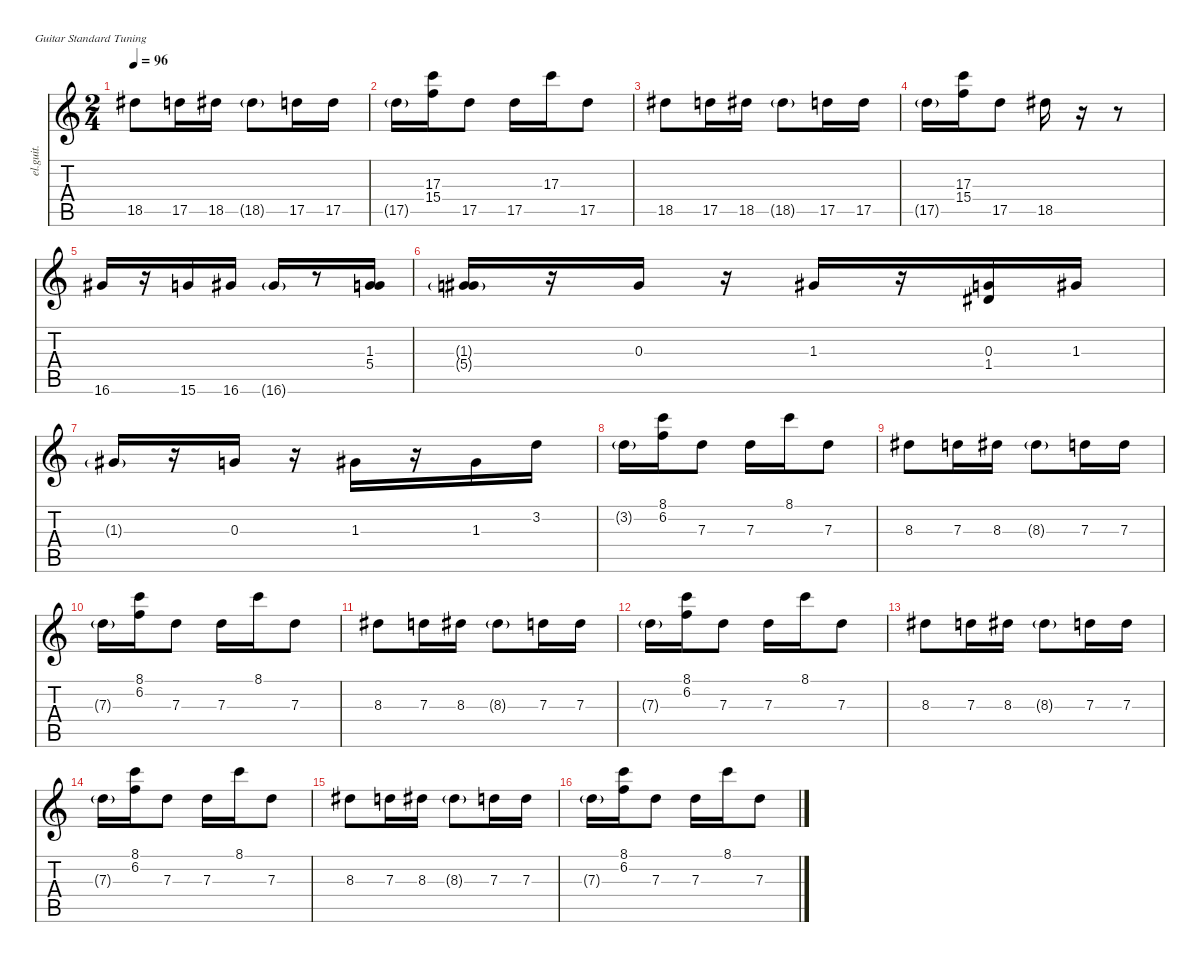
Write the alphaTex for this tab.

\defaultSystemsLayout 4
\hideDynamics
\bracketExtendMode nobrackets
\otherSystemsTrackNameOrientation horizontal
\track ("Guitar 2" "el.guit.") {instrument electricguitarclean}
\staff {score tabs}
\tuning (E4 B3 G3 D3 A2 E2)
\ts (2 4)
\tempo 96
\clef g2
\ks c
18.5{acc #}.8{dy f} 17.5.16 18.5{acc #}.16 18.5{g acc #}.8{dy fff} 17.5.16{dy f} 17.5.16 |
17.5{g}.16{dy fff} (17.3 15.4).16{dy f} 17.5.8 17.5.16 17.3.16 17.5.8 |
18.5{acc #}.8 17.5.16 18.5{acc #}.16 18.5{g acc #}.8{dy fff} 17.5.16{dy f} 17.5.16 |
17.5{g}.16{dy fff} (17.3 15.4).16{dy f} 17.5.8 18.5{acc #}.16 r.16 r.8 |
16.6{acc #}.16 r.16 15.6.16 16.6{acc #}.16 16.6{g acc #}.16{dy fff} r.8 (1.3{acc #} 5.4).16{dy f} |
(1.3{g acc #} 5.4{g}).16{dy fff} r.16 0.3.16{dy f} r.16 1.3{acc #}.16 r.16 (0.3 1.4{acc #}).16 1.3{acc #}.16 |
1.3{g acc #}.16{dy fff} r.16 0.3.16{dy f} r.16 1.3{acc #}.16 r.16 1.3{acc #}.16 3.2.16 |
3.2{g}.16{dy fff} (8.1 6.2).16{dy f} 7.3.8 7.3.16 8.1.16 7.3.8 |
8.3{acc #}.8 7.3.16 8.3{acc #}.16 8.3{g acc #}.8{dy fff} 7.3.16{dy f} 7.3.16 |
7.3{g}.16{dy fff} (8.1 6.2).16{dy f} 7.3.8 7.3.16 8.1.16 7.3.8 |
8.3{acc #}.8 7.3.16 8.3{acc #}.16 8.3{g acc #}.8{dy fff} 7.3.16{dy f} 7.3.16 |
7.3{g}.16{dy fff} (8.1 6.2).16{dy f} 7.3.8 7.3.16 8.1.16 7.3.8 |
8.3{acc #}.8 7.3.16 8.3{acc #}.16 8.3{g acc #}.8{dy fff} 7.3.16{dy f} 7.3.16 |
7.3{g}.16{dy fff} (8.1 6.2).16{dy f} 7.3.8 7.3.16 8.1.16 7.3.8 |
8.3{acc #}.8 7.3.16 8.3{acc #}.16 8.3{g acc #}.8{dy fff} 7.3.16{dy f} 7.3.16 |
7.3{g}.16{dy fff} (8.1 6.2).16{dy f} 7.3.8 7.3.16 8.1.16 7.3.8
